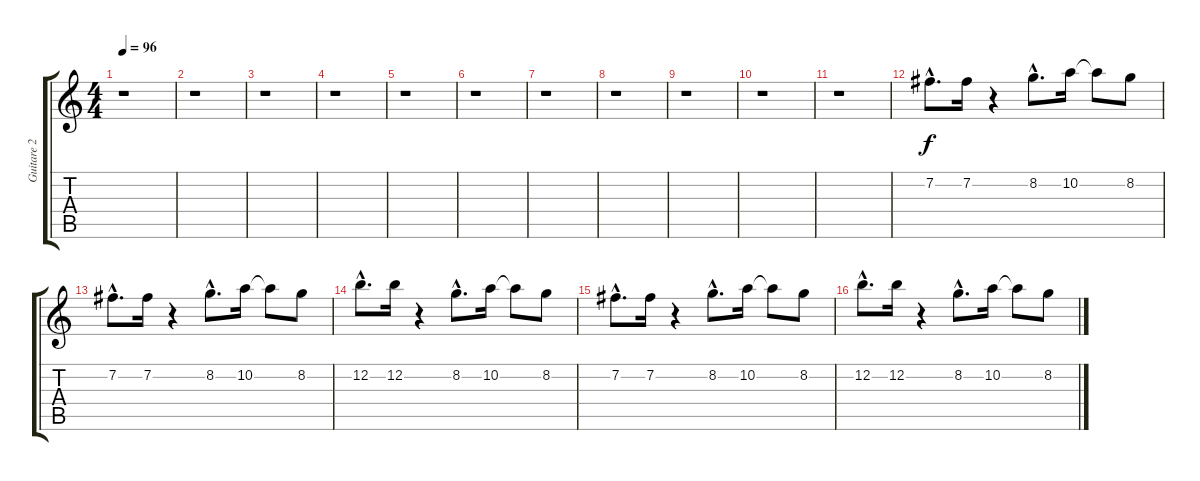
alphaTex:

\track ("Guitare 2" "Guitare 2") {instrument electricguitarmuted}
\staff {score tabs}
\tuning (E4 B3 G3 D3 A2 E2) {hide}
\ts (4 4)
\tempo 96
\clef g2
\ks c
r.1{dy f instrument electricguitarmuted} |
r.1 |
r.1 |
r.1 |
r.1 |
r.1 |
r.1 |
r.1 |
r.1 |
r.1 |
r.1 |
7.2{hac}.8{d} 7.2.16 r.4 8.2{hac}.8{d} 10.2.16 10.2{t}.8 8.2.8 |
7.2{hac}.8{d} 7.2.16 r.4 8.2{hac}.8{d} 10.2.16 10.2{t}.8 8.2.8 |
12.2{hac}.8{d} 12.2.16 r.4 8.2{hac}.8{d} 10.2.16 10.2{t}.8 8.2.8 |
7.2{hac}.8{d} 7.2.16 r.4 8.2{hac}.8{d} 10.2.16 10.2{t}.8 8.2.8 |
12.2{hac}.8{d} 12.2.16 r.4 8.2{hac}.8{d} 10.2.16 10.2{t}.8 8.2.8
